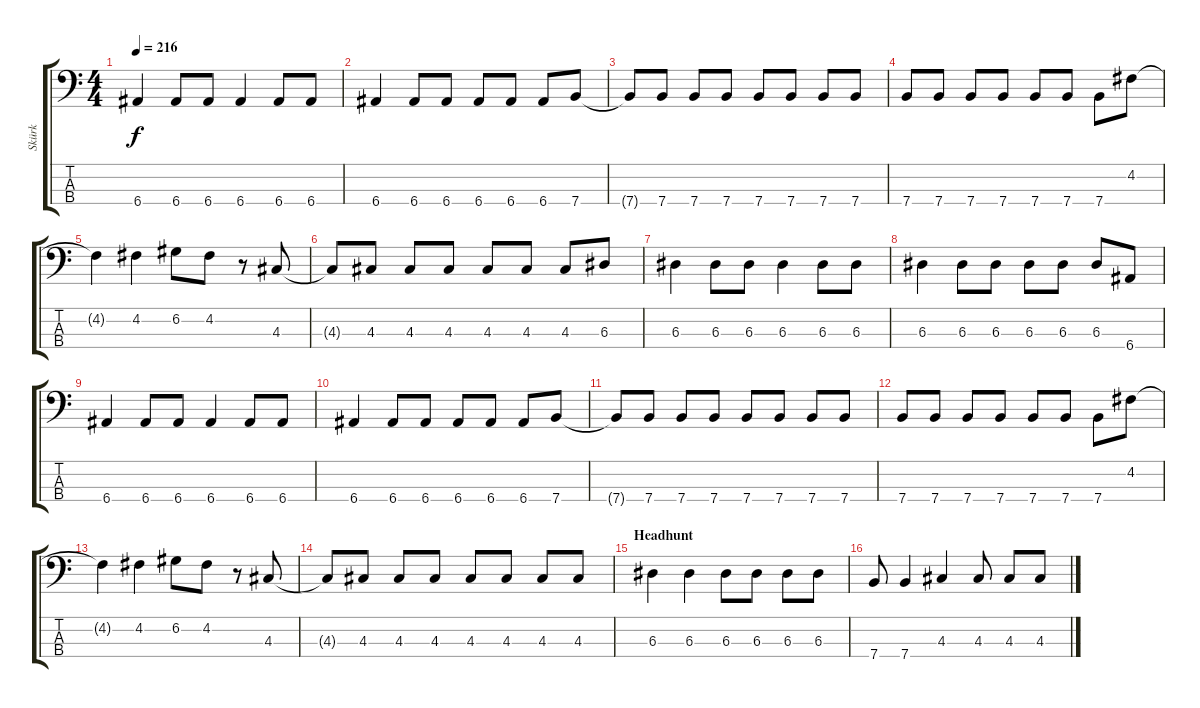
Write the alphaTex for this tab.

\track ("Skürk" "Skürk") {instrument electricbasspick}
\staff {score tabs}
\tuning (G2 D2 A1 E1) {hide}
\ts (4 4)
\tempo 216
\clef f4
\ks c
6.4.4{dy f} 6.4.8 6.4.8 6.4.4 6.4.8 6.4.8 |
6.4.4 6.4.8 6.4.8 6.4.8 6.4.8 6.4.8 7.4.8 |
7.4{t}.8 7.4.8 7.4.8 7.4.8 7.4.8 7.4.8 7.4.8 7.4.8 |
7.4.8 7.4.8 7.4.8 7.4.8 7.4.8 7.4.8 7.4.8 4.2.8 |
4.2{t}.4 4.2.4 6.2.8 4.2.8 r.8 4.3.8 |
4.3{t}.8 4.3.8 4.3.8 4.3.8 4.3.8 4.3.8 4.3.8 6.3.8 |
6.3.4 6.3.8 6.3.8 6.3.4 6.3.8 6.3.8 |
6.3.4 6.3.8 6.3.8 6.3.8 6.3.8 6.3.8 6.4.8 |
6.4.4 6.4.8 6.4.8 6.4.4 6.4.8 6.4.8 |
6.4.4 6.4.8 6.4.8 6.4.8 6.4.8 6.4.8 7.4.8 |
7.4{t}.8 7.4.8 7.4.8 7.4.8 7.4.8 7.4.8 7.4.8 7.4.8 |
7.4.8 7.4.8 7.4.8 7.4.8 7.4.8 7.4.8 7.4.8 4.2.8 |
4.2{t}.4 4.2.4 6.2.8 4.2.8 r.8 4.3.8 |
4.3{t}.8 4.3.8 4.3.8 4.3.8 4.3.8 4.3.8 4.3.8 4.3.8 |
\section ("" "Headhunt")
6.3.4 6.3.4 6.3.8 6.3.8 6.3.8 6.3.8 |
7.4.8 7.4.4 4.3.4 4.3.8 4.3.8 4.3.8
